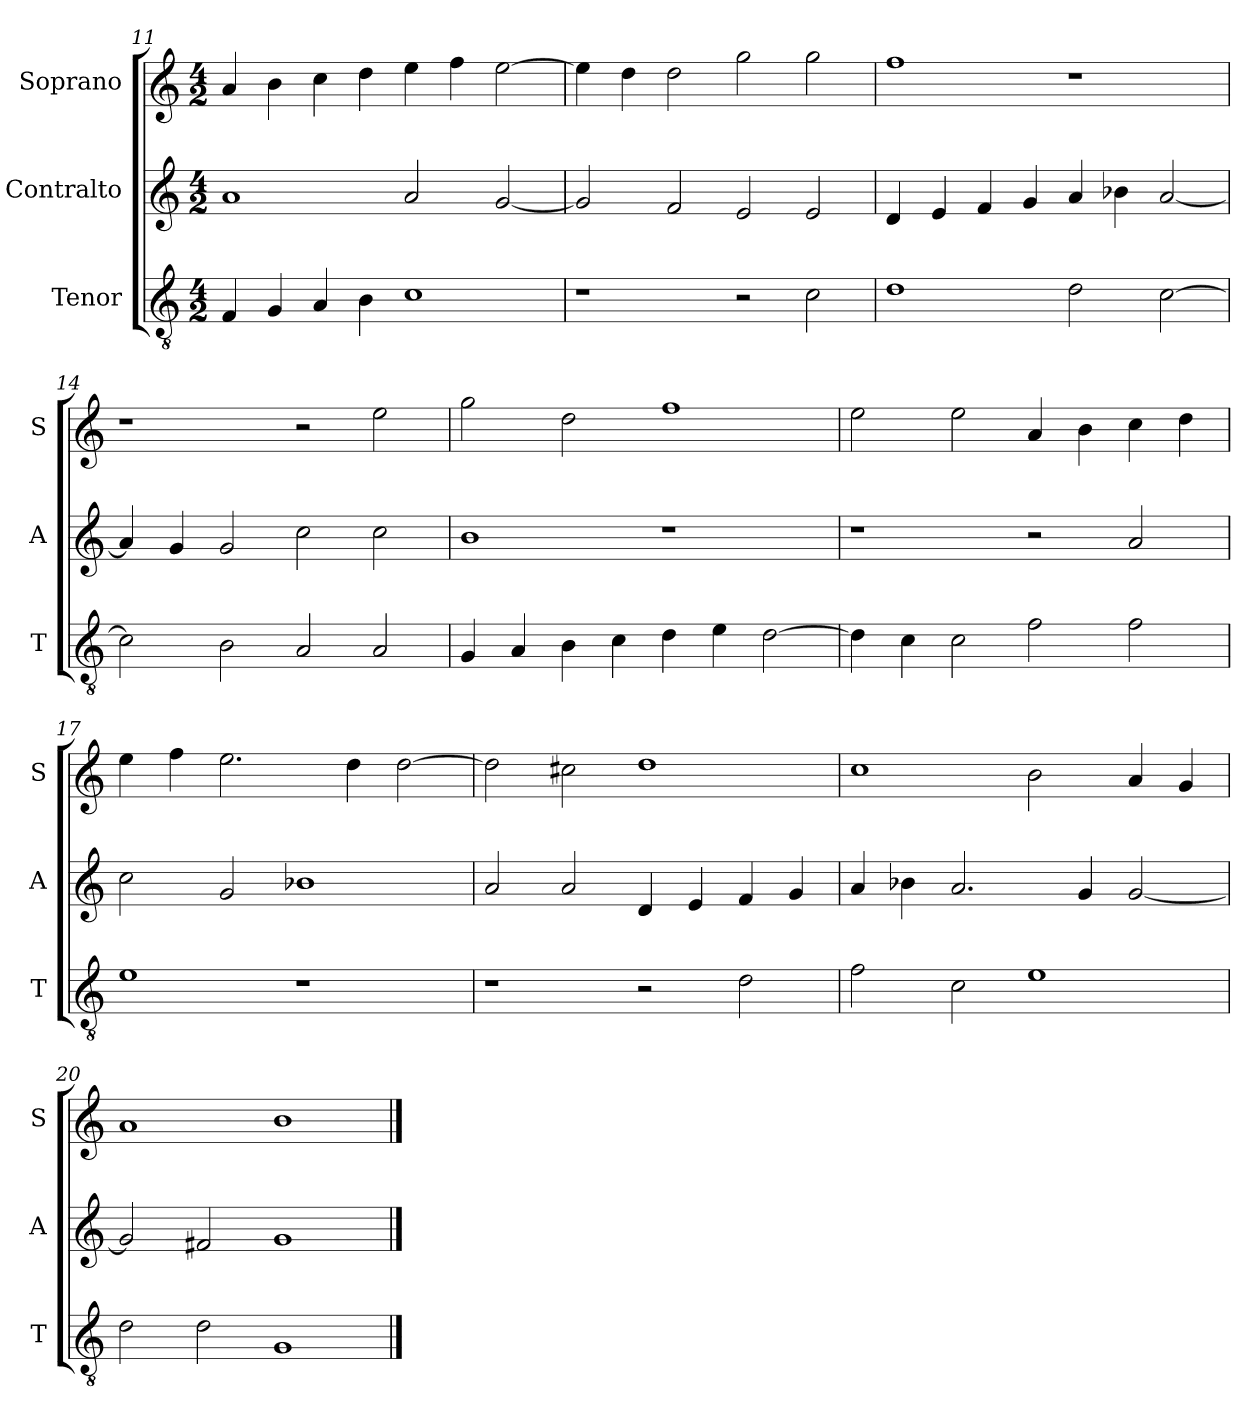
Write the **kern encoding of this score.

**kern	**kern	**kern
*part3	*part2	*part1
*staff3	*staff2	*staff1
*I"Tenor	*I"Contralto	*I"Soprano
*I'T	*I'A	*I'S
*clefGv2	*clefG2	*clefG2
*k[]	*k[]	*k[]
*G:mix	*G:mix	*G:mix
*M4/2	*M4/2	*M4/2
=11	=11	=11
4F	1a	4a
4G	.	4b
4A	.	4cc
4B	.	4dd
1c	2a	4ee
.	.	4ff
.	[2g	[2ee
=12	=12	=12
1r	2g]	4ee]
.	.	4dd
.	2f	2dd
2r	2e	2gg
2c	2e	2gg
=13	=13	=13
1d	4d	1ff
.	4e	.
.	4f	.
.	4g	.
2d	4a	1r
.	4b-X	.
[2c	[2a	.
=14	=14	=14
2c]	4a]	1r
.	4g	.
2B	2g	.
2A	2cc	2r
2A	2cc	2ee
=15	=15	=15
4G	1b	2gg
4A	.	.
4B	.	2dd
4c	.	.
4d	1r	1ff
4e	.	.
[2d	.	.
=16	=16	=16
4d]	1r	2ee
4c	.	.
2c	.	2ee
2f	2r	4a
.	.	4b
2f	2a	4cc
.	.	4dd
=17	=17	=17
1e	2cc	4ee
.	.	4ff
.	2g	2.ee
1r	1b-X	.
.	.	4dd
.	.	[2dd
=18	=18	=18
1r	2a	2dd]
.	2a	2cc#X
2r	4d	1dd
.	4e	.
2d	4f	.
.	4g	.
=19	=19	=19
2f	4a	1cc
.	4b-X	.
2c	2.a	.
1e	.	2b
.	4g	.
.	[2g	4a
.	.	4g
=20	=20	=20
2d	2g]	1a
2d	2f#X	.
1G	1g	1b
==	==	==
*-	*-	*-
